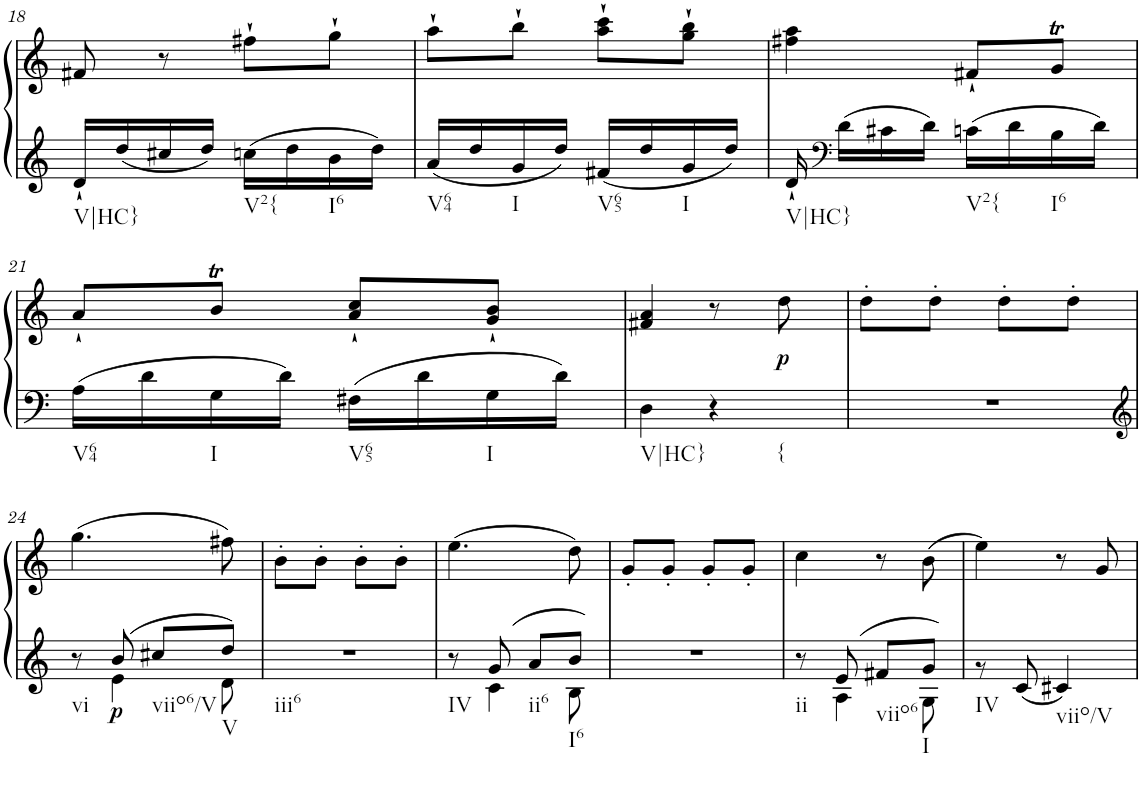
**kern	**kern	**dynam
*part1	*part1	*part1
*staff2	*staff1	*staff1/2
*I"Klavier linke Hand	*	*
!!LO:PB:g=z
*clefG2	*clefG2	*
*k[]	*k[]	*
*M2/4	*M2/4	*
=18	=18	=18
!LO:TX:b:t=V|HC}	!	!
16d`/LL	8f#X/	.
16dd/	.	.
16cc#X/	8r	.
16dd/JJ	.	.
!LO:TX:b:t=V2{	!	!
16ccn\LL	8ff#X`\L	.
16dd\	.	.
!LO:TX:b:t=I6	!	!
16b\	8gg`\J	.
16dd\JJ	.	.
=19	=19	=19
!LO:TX:b:t=V64	!	!
16a/LL	8aa`\L	.
16dd/	.	.
!LO:TX:b:t=I	!	!
16g/	8bb`\J	.
16dd/JJ	.	.
!LO:TX:b:t=V65	!	!
16f#X/LL	8aa\` 8ccc\`L	.
16dd/	.	.
!LO:TX:b:t=I	!	!
16g/	8gg\` 8bb\`J	.
16dd/JJ	.	.
=20	=20	=20
!LO:TX:b:t=V|HC}	!	!
16d`/	4ff#X\ 4aa\	.
*clefF4	*	*
16d\LL	.	.
16c#X\	.	.
16d\JJ	.	.
!LO:TX:b:t=V2{	!	!
16cn\LL	8f#X`/L	.
16d\	.	.
!LO:TX:b:t=I6	!	!
16B\	8gT/J	.
16d\JJ	.	.
!!LO:LB:g=z
=21	=21	=21
!LO:TX:b:t=V64	!	!
16A\LL	8a`/L	.
16d\	.	.
!LO:TX:b:t=I	!	!
16G\	8bt/J	.
16d\JJ	.	.
!LO:TX:b:t=V65	!	!
16F#X\LL	8a/` 8cc/`L	.
16d\	.	.
!LO:TX:b:t=I	!	!
16G\	8g/` 8b/`J	.
16d\JJ	.	.
=22	=22	=22
!LO:TX:b:t=V|HC}	!	!
4D\	4f#X/ 4a/	.
!LO:TX:b:t={	!	!
4r	8r	.
!	!	!LO:DY:b
.	8dd\	p
=23	=23	=23
2r	8dd'\L	.
.	8dd'\J	.
.	8dd'\L	.
.	8dd'\J	.
!!LO:LB:g=z
=24	=24	=24
*clefG2	*	*
*^	*	*
!LO:TX:b:t=vi	!	!	!
8r	8ryy	(4.gg\	.
!	!	!	!LO:DY:b=2
8b/	4e\	.	p
!LO:TX:b:t=viio6/V	!	!	!
8cc#X/L	.	.	.
!LO:TX:b:t=V	!	!	!
8dd/J	8d\	8ff#X\)	.
=25	=25	=25	=25
!LO:TX:b:t=iii6	!	!	!
*v	*v	*	*
2r	8b'\L	.
.	8b'\J	.
.	8b'\L	.
.	8b'\J	.
=26	=26	=26
*^	*	*
!LO:TX:b:t=IV	!	!	!
8r	8ryy	(4.ee\	.
8g/	4c\	.	.
!LO:TX:b:t=ii6	!	!	!
8a/L	.	.	.
!LO:TX:b:t=I6	!	!	!
8b/J	8B\	8dd\)	.
*v	*v	*	*
=27	=27	=27
2r	8g'/L	.
.	8g'/J	.
.	8g'/L	.
.	8g'/J	.
=28	=28	=28
*^	*	*
!LO:TX:b:t=ii	!	!	!
8r	8ryy	4cc\	.
8e/	4A\	.	.
!LO:TX:b:t=viio6	!	!	!
8f#X/L	.	8r	.
!LO:TX:b:t=I	!	!	!
8g/J	8G\	(8b\	.
=29	=29	=29	=29
!LO:TX:b:t=IV	!	!	!
!LO:TX:b:t=viio/V	!	!	!
2ryy	8r	4ee\)	.
.	8c/	.	.
.	4c#X/	8r	.
.	.	8g/	.
*v	*v	*	*
=	=	=
*-	*-	*-
